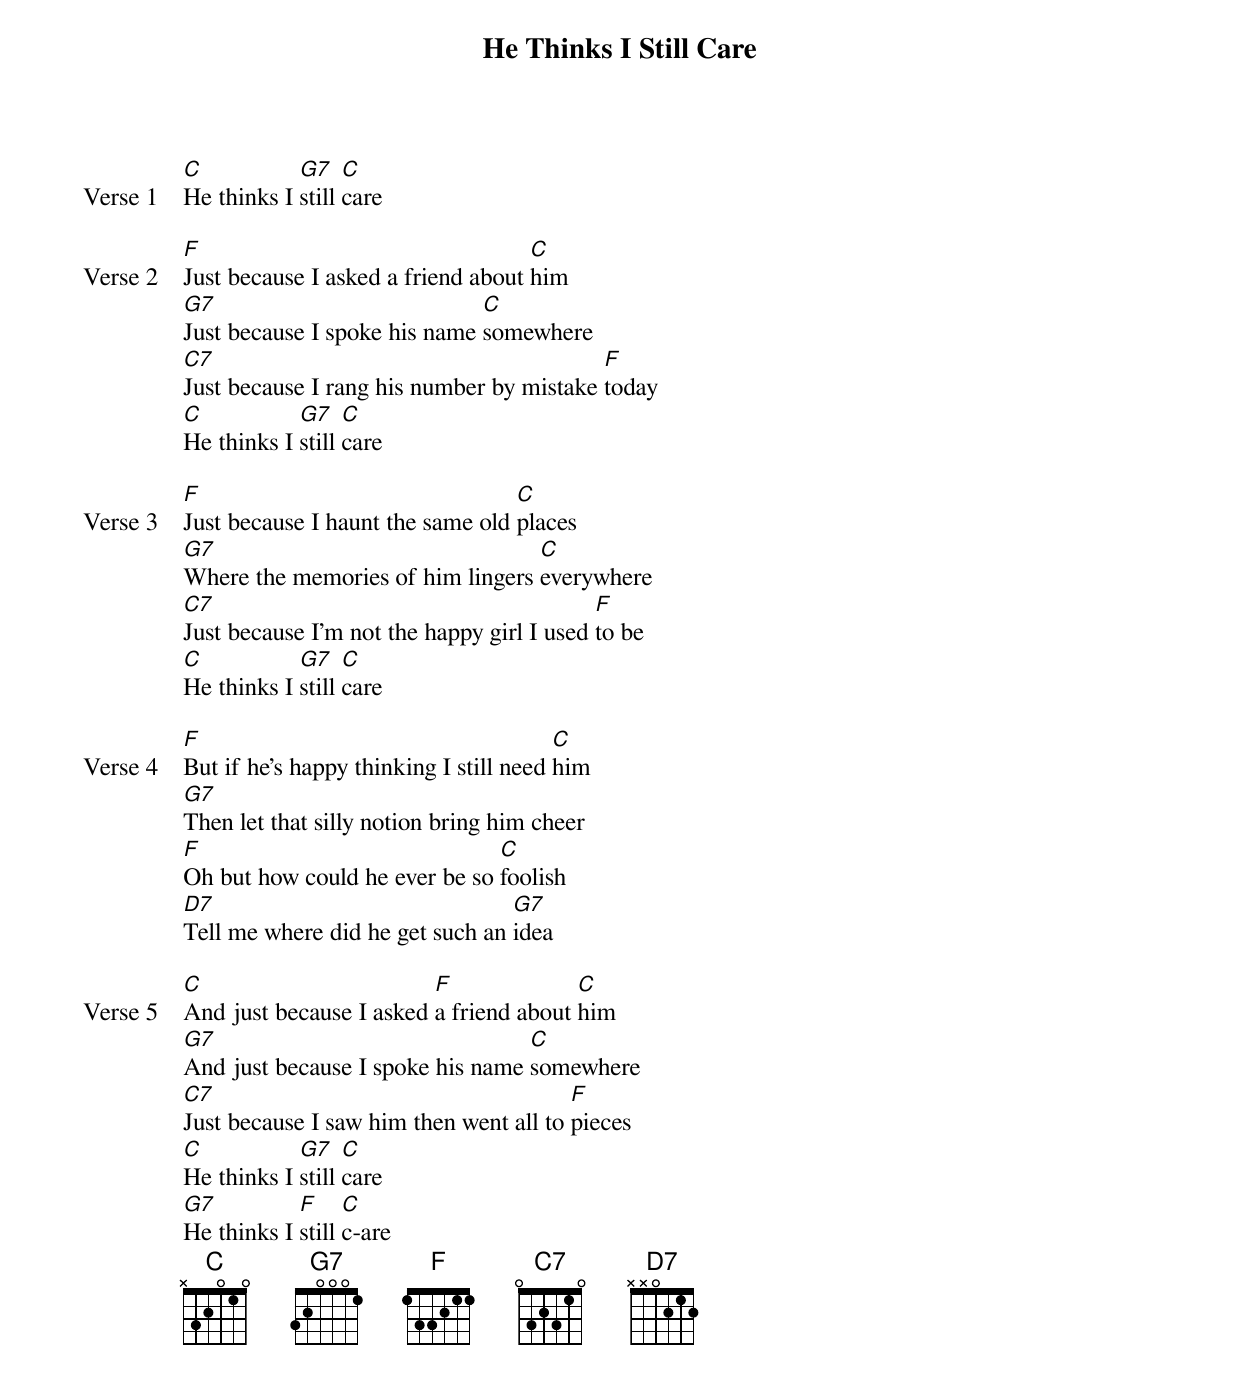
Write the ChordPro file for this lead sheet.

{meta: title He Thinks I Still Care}
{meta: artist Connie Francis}
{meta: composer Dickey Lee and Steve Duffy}

{start_of_verse: Verse 1}
[C]He thinks I [G7]still [C]care
{end_of_verse}

{start_of_verse: Verse 2}
[F]Just because I asked a friend about [C]him
[G7]Just because I spoke his name [C]somewhere
[C7]Just because I rang his number by mistake [F]today
[C]He thinks I [G7]still [C]care
{end_of_verse}

{start_of_verse: Verse 3}
[F]Just because I haunt the same old [C]places
[G7]Where the memories of him lingers [C]everywhere
[C7]Just because I'm not the happy girl I used [F]to be
[C]He thinks I [G7]still [C]care
{end_of_verse}

{start_of_verse: Verse 4}
[F]But if he's happy thinking I still need [C]him
[G7]Then let that silly notion bring him cheer
[F]Oh but how could he ever be so [C]foolish
[D7]Tell me where did he get such an [G7]idea
{end_of_verse}

{start_of_verse: Verse 5}
[C]And just because I asked [F]a friend about [C]him
[G7]And just because I spoke his name [C]somewhere
[C7]Just because I saw him then went all to [F]pieces
[C]He thinks I [G7]still [C]care
[G7]He thinks I [F]still [C]c-are
{end_of_verse}
